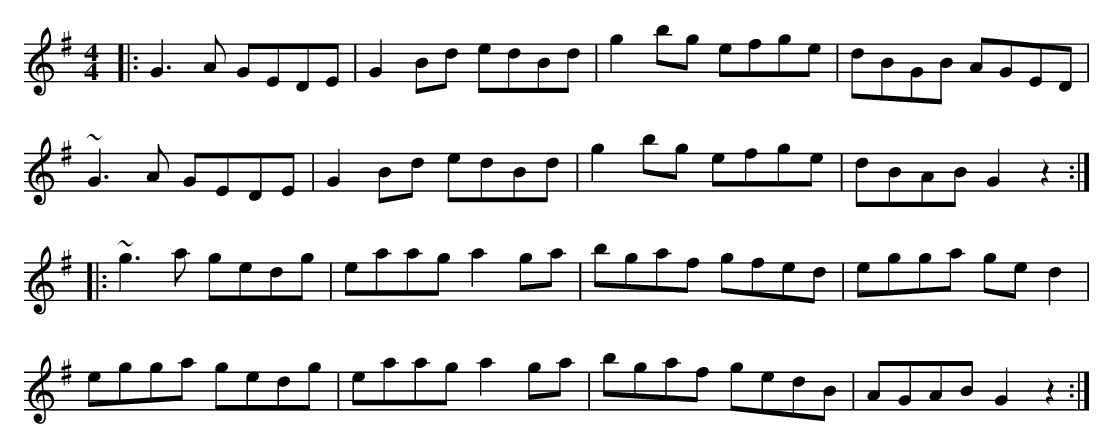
X:1
M:4/4
K:G
|:G3A GEDE|G2Bd edBd|g2bg efge|dBGB AGED|
~G3A GEDE|G2Bd edBd|g2bg efge|dBAB G2z2:|
|:~g3a gedg|eaag a2ga|bgaf gfed|egga ged2|
egga gedg|eaag a2ga|bgaf gedB|AGAB G2z2:|
